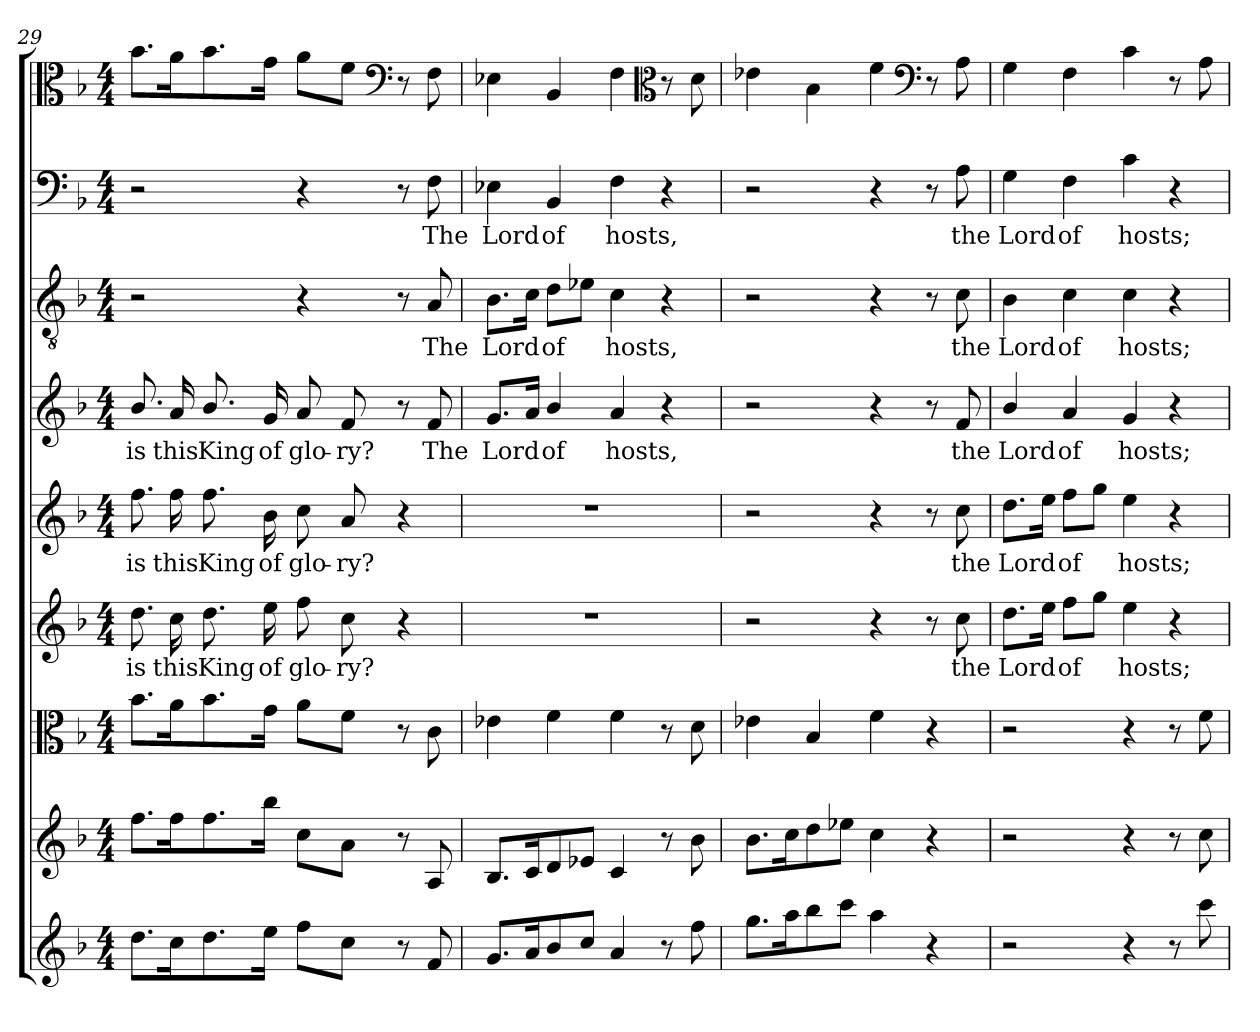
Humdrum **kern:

**kern	**kern	**kern	**kern	**text	**kern	**text	**kern	**text	**kern	**text	**kern	**text	**kern
*part9	*part8	*part7	*part6	*part6	*part5	*part5	*part4	*part4	*part3	*part3	*part2	*part2	*part1
*staff9	*staff8	*staff7	*staff6	*staff6	*staff5	*staff5	*staff4	*staff4	*staff3	*staff3	*staff2	*staff2	*staff1
*clefG2	*clefG2	*clefC3	*clefG2	*	*clefG2	*	*clefG2	*	*clefGv2	*	*clefF4	*	*clefC3
*k[b-]	*k[b-]	*k[b-]	*k[b-]	*	*k[b-]	*	*k[b-]	*	*k[b-]	*	*k[b-]	*	*k[b-]
*F:	*F:	*F:	*F:	*	*F:	*	*F:	*	*F:	*	*F:	*	*F:
*M4/4	*M4/4	*M4/4	*M4/4	*	*M4/4	*	*M4/4	*	*M4/4	*	*M4/4	*	*M4/4
=29	=29	=29	=29	=29	=29	=29	=29	=29	=29	=29	=29	=29	=29
8.dd\L	8.ff\L	8.b-\L	8.dd\	is	8.ff\	is	8.b-/	is	2r	.	2r	.	8.b-\L
16cc\K	16ff\K	16a\K	16cc\	this	16ff\	this	16a/	this	.	.	.	.	16a\K
8.dd\	8.ff\	8.b-\	8.dd\	King	8.ff\	King	8.b-/	King	.	.	.	.	8.b-\
16ee\Jk	16bb-\Jk	16g\Jk	16ee\	of	16b-\	of	16g/	of	.	.	.	.	16g\Jk
8ff\L	8cc\L	8a\L	8ff\	glo-	8cc\	glo-	8a/	glo-	4r	.	4r	.	8a\L
8cc\J	8a\J	8f\J	8cc\	-ry?	8a/	-ry?	8f/	-ry?	.	.	.	.	8f\J
*	*	*	*	*	*	*	*	*	*	*	*	*	*clefF4
8r	8r	8r	4r	.	4r	.	8r	.	8r	.	8r	.	8r
8f/	8A/	8c\	.	.	.	.	8f/	The	8A/	The	8F\	The	8F\
=30	=30	=30	=30	=30	=30	=30	=30	=30	=30	=30	=30	=30	=30
8.g/L	8.B-/L	4e-X\	1r	.	1r	.	8.g/L	Lord	8.B-\L	Lord	4E-X\	Lord	4E-X\
16a/K	16c/K	.	.	.	.	.	16a/Jk	.	16c\Jk	.	.	.	.
8b-/	8d/	4f\	.	.	.	.	4b-/	of	8d\L	of	4BB-/	of	4BB-/
8cc/J	8e-X/J	.	.	.	.	.	.	.	8e-X\J	.	.	.	.
4a/	4c/	4f\	.	.	.	.	4a/	hosts,	4c\	hosts,	4F\	hosts,	4F\
*	*	*	*	*	*	*	*	*	*	*	*	*	*clefC3
8r	8r	8r	.	.	.	.	4r	.	4r	.	4r	.	8r
8ff\	8b-\	8d\	.	.	.	.	.	.	.	.	.	.	8d\
=31	=31	=31	=31	=31	=31	=31	=31	=31	=31	=31	=31	=31	=31
8.gg\L	8.b-\L	4e-X\	2r	.	2r	.	2r	.	2r	.	2r	.	4e-X\
16aa\K	16cc\K	.	.	.	.	.	.	.	.	.	.	.	.
8bb-\	8dd\	4B-/	.	.	.	.	.	.	.	.	.	.	4B-\
8ccc\J	8ee-X\J	.	.	.	.	.	.	.	.	.	.	.	.
4aa\	4cc\	4f\	4r	.	4r	.	4r	.	4r	.	4r	.	4f\
*	*	*	*	*	*	*	*	*	*	*	*	*	*clefF4
4r	4r	4r	8r	.	8r	.	8r	.	8r	.	8r	.	8r
.	.	.	8cc\	the	8cc\	the	8f/	the	8c\	the	8A\	the	8A\
=32	=32	=32	=32	=32	=32	=32	=32	=32	=32	=32	=32	=32	=32
2r	2r	2r	8.dd\L	Lord	8.dd\L	Lord	4b-/	Lord	4B-\	Lord	4G\	Lord	4G\
.	.	.	16ee\Jk	.	16ee\Jk	.	.	.	.	.	.	.	.
.	.	.	8ff\L	of	8ff\L	of	4a/	of	4c\	of	4F\	of	4F\
.	.	.	8gg\J	.	8gg\J	.	.	.	.	.	.	.	.
4r	4r	4r	4ee\	hosts;	4ee\	hosts;	4g/	hosts;	4c\	hosts;	4c\	hosts;	4c\
8r	8r	8r	4r	.	4r	.	4r	.	4r	.	4r	.	8r
8ccc\	8cc\	8f\	.	.	.	.	.	.	.	.	.	.	8A\
=	=	=	=	=	=	=	=	=	=	=	=	=	=
*-	*-	*-	*-	*-	*-	*-	*-	*-	*-	*-	*-	*-	*-
